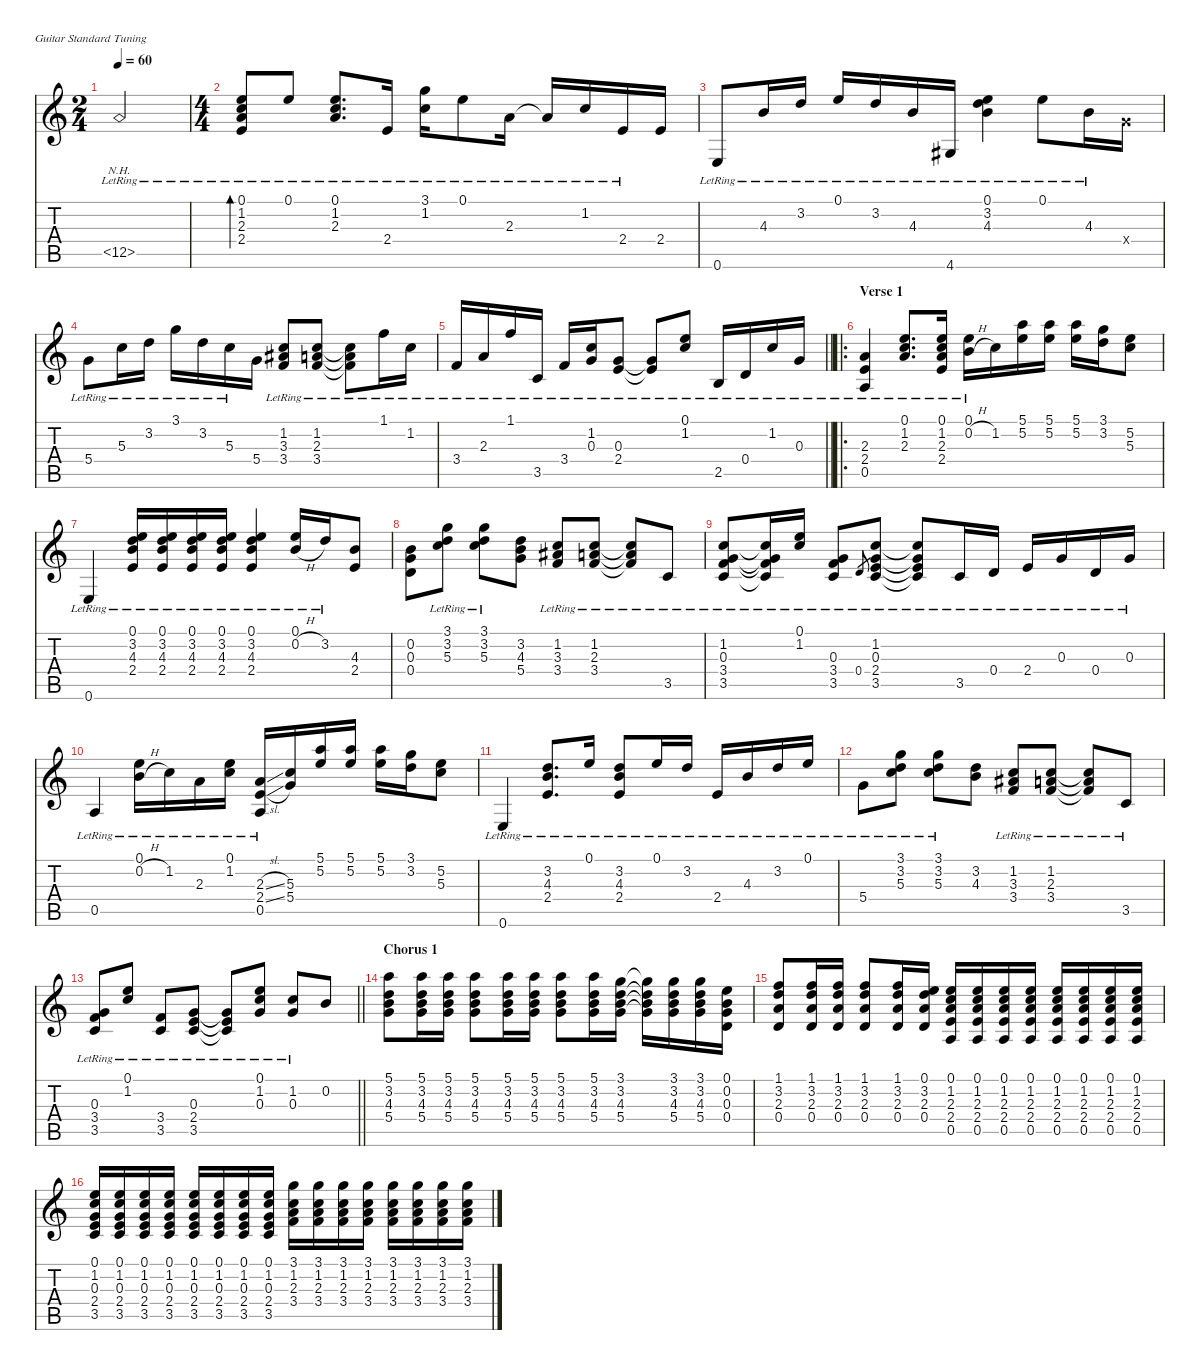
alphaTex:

\defaultSystemsLayout 4
\hideDynamics
\bracketExtendMode nobrackets
\singleTrackTrackNamePolicy hidden
\multiTrackTrackNamePolicy hidden
\otherSystemsTrackNameOrientation horizontal
\track ("Acoustic Guitar" "s.guit.") {instrument acousticguitarsteel}
\staff {score tabs}
\tuning (E4 B3 G3 D3 A2 E2)
\ts (2 4)
\beaming (8 2 2 2 2)
\ac
\tempo 60
\clef g2
\ks aminor
12.5{nh lr}.2{dy f instrument acousticguitarsteel beam Up} |
\ts (4 4)
\beaming (8 2 2 2 2)
(0.1{lr} 1.2{lr} 2.3{lr} 2.4{lr}).8{bd 60 beam Up} 0.1{lr}.8{beam Up} (0.1{lr} 1.2{lr} 2.3{lr}).8{d beam Up} 2.4{lr}.16{beam Up} (3.1{lr} 1.2{lr}).16{beam Down} 0.1{lr}.8{beam Down} 2.3{lr}.16{beam Down} 2.3{lr t}.16{beam Up} 1.2{lr}.16{beam Up} 2.4{lr}.16{beam Up} 2.4.16{beam Up} |
0.6{lr}.8{dy ff beam Up} 4.3{lr}.16{dy f beam Up} 3.2{lr}.16{beam Up} 0.1{lr}.16{beam Up} 3.2{lr}.16{beam Up} 4.3{lr}.16{beam Up} 4.6{lr acc #}.16{dy ff beam Up} (0.1{lr} 3.2{lr} 4.3{lr}).4{dy f beam Down} 0.1{lr}.8{beam Down} 4.3{lr}.16{beam Down} 5.4{x}.16{beam Down} |
5.4{lr}.8{dy ff beam Down} 5.3{lr}.16{dy f beam Down} 3.2{lr}.16{beam Down} 3.1{lr}.16{beam Down} 3.2{lr}.16{beam Down} 5.3{lr}.16{beam Down} 5.4.16{beam Down} (1.2{lr} 3.3{lr acc #} 3.4{lr}).8{beam Up} (1.2{lr} 2.3{lr} 3.4{lr}).8{beam Up} (1.2{lr t} 2.3{lr t} 3.4{lr t}).8{beam Down} 1.1{lr}.16{beam Down} 1.2{lr}.16{beam Down} |
\barLineRight lightlight
3.4{lr}.16{beam Up} 2.3{lr}.16{beam Up} 1.1{lr}.16{beam Up} 3.5{lr}.16{beam Up} 3.4{lr}.16{beam Up} (1.2{lr} 0.3{lr}).16{beam Up} (0.3{lr} 2.4{lr}).8{beam Up} (0.3{lr t} 2.4{lr t}).8{beam Up} (0.1{lr} 1.2{lr}).8{beam Up} 2.5{lr}.16{dy ff beam Up} 0.4{lr}.16{dy f beam Up} 1.2{lr}.16{beam Up} 0.3{lr}.16{beam Up} |
\ro
\section ("" "Verse 1")
(2.3{lr} 2.4{lr} 0.5).4{beam Up} (0.1{lr} 1.2{lr} 2.3{lr}).8{d dy mf beam Up} (0.1{lr} 1.2{lr} 2.3{lr} 2.4{lr}).16{beam Up} (0.1{lr} 0.2{h lr}).16{dy f beam Down} 1.2.16{dy mf beam Down} (5.1 5.2).16{dy f beam Down} (5.1 5.2).16{beam Down} (5.1 5.2).16{beam Down} (3.1 3.2).16{beam Down} (5.2 5.3).8{beam Down} |
0.6{lr}.4{dy ff beam Up} (0.1 3.2 4.3{lr} 2.4).16{dy f beam Up} (0.1 3.2 4.3{lr} 2.4).16{beam Up} (0.1 3.2 4.3{lr} 2.4).16{beam Up} (0.1 3.2 4.3{lr} 2.4).16{beam Up} (0.1{lr} 3.2{lr} 4.3{lr} 2.4{lr}).4{beam Up} (0.1{lr} 0.2{h lr}).16{beam Up} 3.2{lr}.16{beam Up} (4.3 2.4).8{beam Up} |
(0.2 0.3 0.4).8{beam Down} (3.1{lr} 3.2{lr} 5.3{lr}).8{beam Down} (3.1{lr} 3.2{lr} 5.3{lr}).8{beam Down} (3.2 4.3 5.4).8{beam Down} (1.2{lr} 3.3{lr acc #} 3.4{lr}).8{beam Up} (1.2{lr} 2.3{lr} 3.4{lr}).8{beam Up} (1.2{lr t} 2.3{lr t} 3.4{lr t}).8{beam Up} 3.5{lr}.8{beam Up} |
(1.2{lr} 0.3{lr} 3.4{lr} 3.5{lr}).8{beam Up} (1.2{lr t} 0.3{lr t} 3.4{lr t} 3.5{lr t}).16{beam Up} (0.1{lr} 1.2{lr}).16{beam Up} (0.3{lr} 3.4{lr} 3.5{lr}).8{beam Up} 0.4{lr}.8{gr dy mf beam Up} (1.2{lr} 0.3{lr} 2.4 3.5{lr}).8{dy f beam Up} (1.2{lr t} 0.3{lr t} 2.4{t} 3.5{lr t}).8{beam Up} 3.5{lr}.16{beam Up} 0.4{lr}.16{beam Up} 2.4{lr}.16{beam Up} 0.3{lr}.16{beam Up} 0.4{lr}.16{beam Up} 0.3{lr}.16{beam Up} |
0.5{lr}.4{dy ff beam Up} (0.1{lr} 0.2{h lr}).16{dy f beam Down} 1.2{lr}.16{beam Down} 2.3{lr}.16{beam Down} (0.1{lr} 1.2{lr}).16{beam Down} (2.3{sl} 2.4{sl} 0.5{lr}).16{beam Up} (5.3 5.4).16{beam Up} (5.1 5.2).16{beam Up} (5.1 5.2).16{beam Up} (5.1 5.2).16{beam Down} (3.1 3.2).16{beam Down} (5.2 5.3).8{beam Down} |
0.6{lr}.4{dy ff beam Up} (3.2{lr} 4.3{lr} 2.4{lr}).8{d dy f beam Up} 0.1{lr}.16{beam Up} (3.2{lr} 4.3{lr} 2.4{lr}).8{beam Up} 0.1{lr}.16{beam Up} 3.2{lr}.16{beam Up} 2.4{lr}.16{beam Up} 4.3{lr}.16{beam Up} 3.2{lr}.16{beam Up} 0.1{lr}.16{beam Up} |
5.4{lr}.8{dy ff beam Down} (3.1{lr} 3.2{lr} 5.3{lr}).8{dy f beam Down} (3.1{lr} 3.2{lr} 5.3{lr}).8{beam Down} (3.2 4.3).8{beam Down} (1.2{lr} 3.3{lr acc #} 3.4{lr}).8{beam Up} (1.2{lr} 2.3{lr} 3.4{lr}).8{beam Up} (1.2{lr t} 2.3{lr t} 3.4{lr t}).8{beam Up} 3.5{lr}.8{beam Up} |
\barLineRight lightlight
(0.3{lr} 3.4{lr} 3.5{lr}).8{beam Up} (0.1{lr} 1.2{lr}).8{beam Up} (3.4{lr} 3.5{lr}).8{beam Up} (0.3{lr} 2.4{lr} 3.5{lr}).8{beam Up} (0.3{lr t} 2.4{lr t} 3.5{lr t}).8{beam Up} (0.1{lr} 1.2{lr} 0.3{lr}).8{beam Up} (1.2{lr} 0.3{lr}).8{beam Up} 0.2.8{beam Up} |
\section ("" "Chorus 1")
(5.1 3.2 4.3 5.4).8{beam Down} (5.1 3.2 4.3 5.4).16{beam Down} (5.1 3.2 4.3 5.4).16{beam Down} (5.1 3.2 4.3 5.4).8{beam Down} (5.1 3.2 4.3 5.4).16{beam Down} (5.1 3.2 4.3 5.4).16{beam Down} (5.1 3.2 4.3 5.4).8{beam Down} (5.1 3.2 4.3 5.4).16{beam Down} (3.1 3.2 4.3 5.4).16{beam Down} (3.1{t} 3.2{t} 4.3{t} 5.4{t}).16{beam Down} (3.1 3.2 4.3 5.4).16{beam Down} (3.1 3.2 4.3 5.4).16{beam Down} (0.1 0.2 0.3 0.4).16{beam Down} |
(1.1 3.2 2.3 0.4).8{beam Up} (1.1 3.2 2.3 0.4).16{beam Up} (1.1 3.2 2.3 0.4).16{beam Up} (1.1 3.2 2.3 0.4).8{beam Up} (1.1 3.2 2.3 0.4).16{beam Up} (0.1 3.2 2.3 0.4).16{beam Up} (0.1 1.2 2.3 2.4 0.5).16{beam Up} (0.1 1.2 2.3 2.4 0.5).16{beam Up} (0.1 1.2 2.3 2.4 0.5).16{beam Up} (0.1 1.2 2.3 2.4 0.5).16{beam Up} (0.1 1.2 2.3 2.4 0.5).16{beam Up} (0.1 1.2 2.3 2.4 0.5).16{beam Up} (0.1 1.2 2.3 2.4 0.5).16{beam Up} (0.1 1.2 2.3 2.4 0.5).16{beam Up} |
(0.1 1.2 0.3 2.4 3.5).16{beam Up} (0.1 1.2 0.3 2.4 3.5).16{beam Up} (0.1 1.2 0.3 2.4 3.5).16{beam Up} (0.1 1.2 0.3 2.4 3.5).16{beam Up} (0.1 1.2 0.3 2.4 3.5).16{beam Up} (0.1 1.2 0.3 2.4 3.5).16{beam Up} (0.1 1.2 0.3 2.4 3.5).16{beam Up} (0.1 1.2 0.3 2.4 3.5).16{beam Up} (3.1 1.2 2.3 3.4).16{beam Down} (3.1 1.2 2.3 3.4).16{beam Down} (3.1 1.2 2.3 3.4).16{beam Down} (3.1 1.2 2.3 3.4).16{beam Down} (3.1 1.2 2.3 3.4).16{beam Down} (3.1 1.2 2.3 3.4).16{beam Down} (3.1 1.2 2.3 3.4).16{beam Down} (3.1 1.2 2.3 3.4).16{beam Down}
